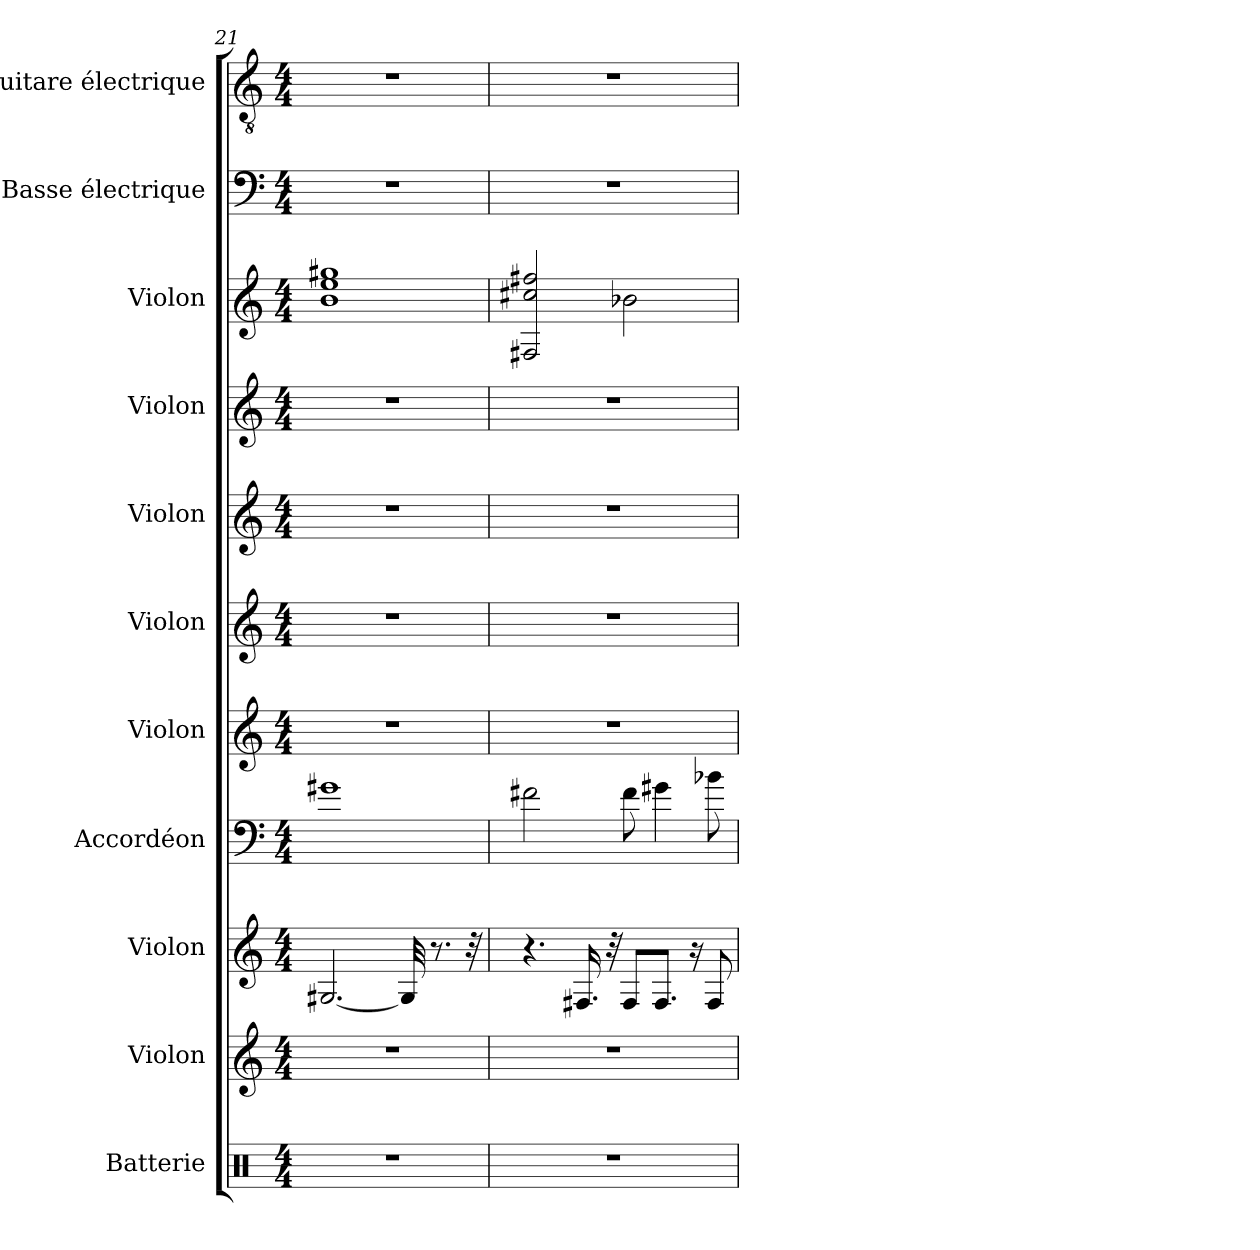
**kern	**kern	**kern	**kern	**kern	**kern	**kern	**kern	**kern	**kern	**kern
*part11	*part10	*part9	*part8	*part7	*part6	*part5	*part4	*part3	*part2	*part1
*staff11	*staff10	*staff9	*staff8	*staff7	*staff6	*staff5	*staff4	*staff3	*staff2	*staff1
*I"Batterie	*I"Violon	*I"Violon	*I"Accordéon	*I"Violon	*I"Violon	*I"Violon	*I"Violon	*I"Violon	*I"Basse électrique	*I"Guitare électrique
*I'Bat.	*I'Vln.	*I'Vln.	*I'Acc.	*I'Vln.	*I'Vln.	*I'Vln.	*I'Vln.	*I'Vln.	*I'B. él.	*I'Guit. El.
*clefX	*clefG2	*clefG2	*clefF4	*clefG2	*clefG2	*clefG2	*clefG2	*clefG2	*clefF4	*clefGv2
*	*	*	*	*	*	*	*	*	*ITrd7c12	*
*k[]	*k[]	*k[]	*k[]	*k[]	*k[]	*k[]	*k[]	*k[]	*k[]	*k[]
*M4/4	*M4/4	*M4/4	*M4/4	*M4/4	*M4/4	*M4/4	*M4/4	*M4/4	*M4/4	*M4/4
=21	=21	=21	=21	=21	=21	=21	=21	=21	=21	=21
1r	1r	[2.G#X/	1g#X	1r	1r	1r	1r	1b 1ee 1gg#X	1r	1r
.	.	32G#/]	.	.	.	.	.	.	.	.
.	.	8.r	.	.	.	.	.	.	.	.
.	.	32r	.	.	.	.	.	.	.	.
!!LO:PB:g=z
=22	=22	=22	=22	=22	=22	=22	=22	=22	=22	=22
1r	1r	4.r	2f#X\	1r	1r	1r	1r	2F#X/ 2cc#X/ 2ff#X/	1r	1r
.	.	16.F#X/	.	.	.	.	.	.	.	.
.	.	32r	.	.	.	.	.	.	.	.
.	.	8F#/L	8f#\	.	.	.	.	2b-X\	.	.
.	.	8.F#/J	4g#X\	.	.	.	.	.	.	.
.	.	16r	.	.	.	.	.	.	.	.
.	.	8F#/	8b-X\	.	.	.	.	.	.	.
=	=	=	=	=	=	=	=	=	=	=
*-	*-	*-	*-	*-	*-	*-	*-	*-	*-	*-
